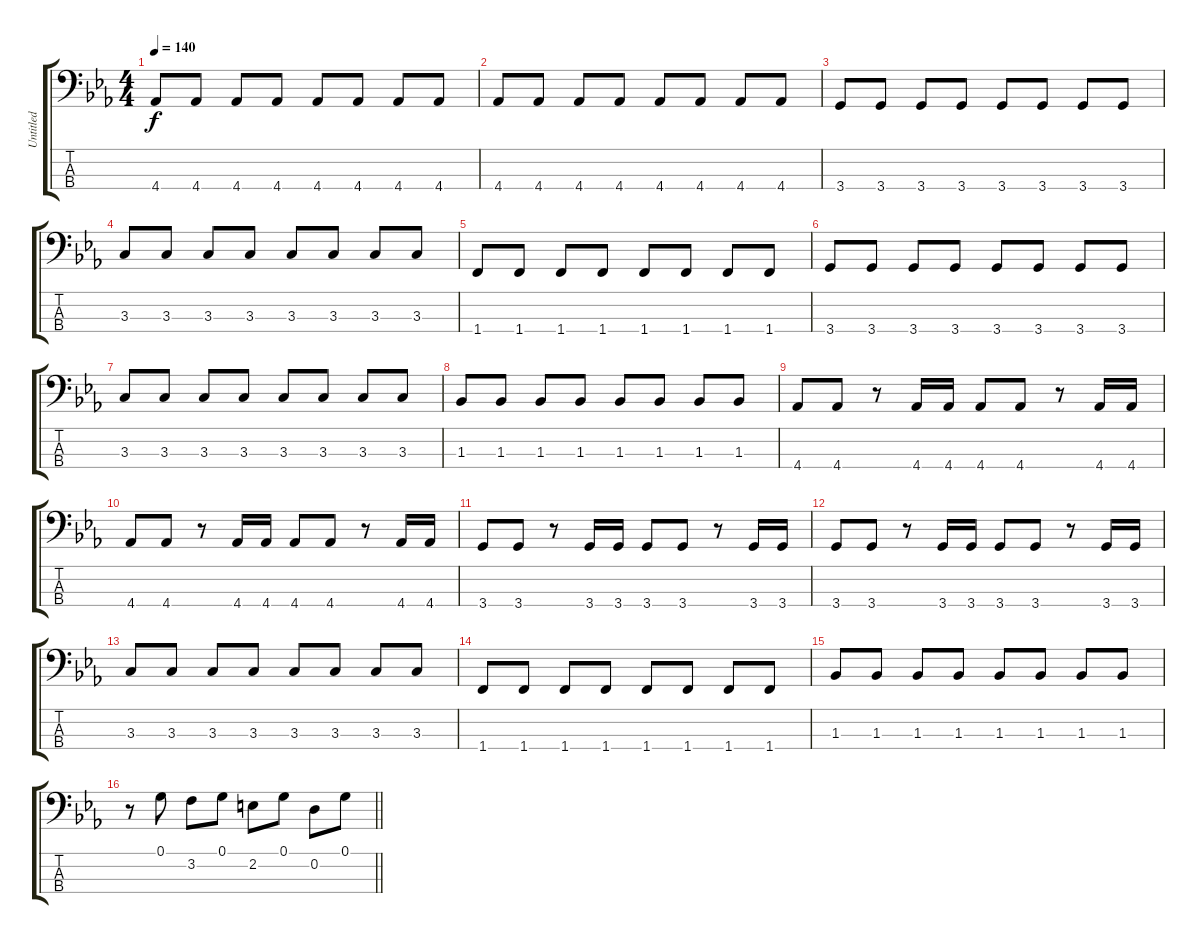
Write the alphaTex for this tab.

\track ("Untitled" "Untitled") {instrument electricbasspick}
\staff {score tabs}
\tuning (G2 D2 A1 E1) {hide}
\ts (4 4)
\tempo 140
\clef f4
\ks eb
4.4.8{dy f} 4.4.8 4.4.8 4.4.8 4.4.8 4.4.8 4.4.8 4.4.8 |
4.4.8 4.4.8 4.4.8 4.4.8 4.4.8 4.4.8 4.4.8 4.4.8 |
3.4.8 3.4.8 3.4.8 3.4.8 3.4.8 3.4.8 3.4.8 3.4.8 |
3.3.8 3.3.8 3.3.8 3.3.8 3.3.8 3.3.8 3.3.8 3.3.8 |
1.4.8 1.4.8 1.4.8 1.4.8 1.4.8 1.4.8 1.4.8 1.4.8 |
3.4.8 3.4.8 3.4.8 3.4.8 3.4.8 3.4.8 3.4.8 3.4.8 |
3.3.8 3.3.8 3.3.8 3.3.8 3.3.8 3.3.8 3.3.8 3.3.8 |
1.3.8 1.3.8 1.3.8 1.3.8 1.3.8 1.3.8 1.3.8 1.3.8 |
4.4.8 4.4.8 r.8 4.4.16 4.4.16 4.4.8 4.4.8 r.8 4.4.16 4.4.16 |
4.4.8 4.4.8 r.8 4.4.16 4.4.16 4.4.8 4.4.8 r.8 4.4.16 4.4.16 |
3.4.8 3.4.8 r.8 3.4.16 3.4.16 3.4.8 3.4.8 r.8 3.4.16 3.4.16 |
3.4.8 3.4.8 r.8 3.4.16 3.4.16 3.4.8 3.4.8 r.8 3.4.16 3.4.16 |
3.3.8 3.3.8 3.3.8 3.3.8 3.3.8 3.3.8 3.3.8 3.3.8 |
1.4.8 1.4.8 1.4.8 1.4.8 1.4.8 1.4.8 1.4.8 1.4.8 |
1.3.8 1.3.8 1.3.8 1.3.8 1.3.8 1.3.8 1.3.8 1.3.8 |
\barLineRight lightlight
r.8 0.1.8 3.2.8 0.1.8 2.2.8 0.1.8 0.2.8 0.1.8
